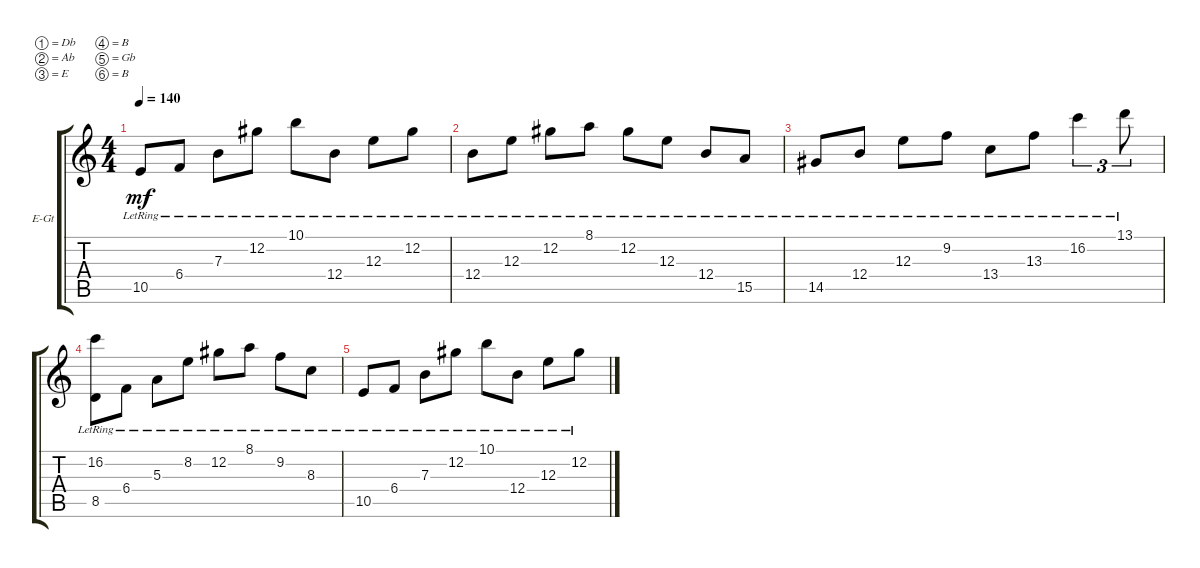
\defaultSystemsLayout 4
\bracketExtendMode groupsimilarinstruments
\firstSystemTrackNameOrientation horizontal
\otherSystemsTrackNameOrientation horizontal
\track ("Electric Guitar" "E-Gt") {instrument electricguitarclean}
\staff {score tabs}
\tuning (Db4 Ab3 E3 B2 Gb2 B1)
\ts (4 4)
\tempo 140
\clef g2
\ks c
10.5{lr}.8{dy mf} 6.4{lr}.8 7.3{lr}.8 12.2{lr}.8 10.1{lr}.8 12.4{lr}.8 12.3{lr}.8 12.2{lr}.8 |
12.4{lr}.8 12.3{lr}.8 12.2{lr}.8 8.1{lr}.8 12.2{lr}.8 12.3{lr}.8 12.4{lr}.8 15.5{lr}.8 |
14.5{lr}.8 12.4{lr}.8 12.3{lr}.8 9.2{lr}.8 13.4{lr}.8 13.3{lr}.8 16.2{lr}.4{tu (3 2)} 13.1{lr}.8{tu (3 2)} |
(8.5{lr} 16.2).8 6.4{lr}.8 5.3{lr}.8 8.2{lr}.8 12.2{lr}.8 8.1{lr}.8 9.2{lr}.8 8.3{lr}.8 |
10.5{lr}.8 6.4{lr}.8 7.3{lr}.8 12.2{lr}.8 10.1{lr}.8 12.4{lr}.8 12.3{lr}.8 12.2{lr}.8
